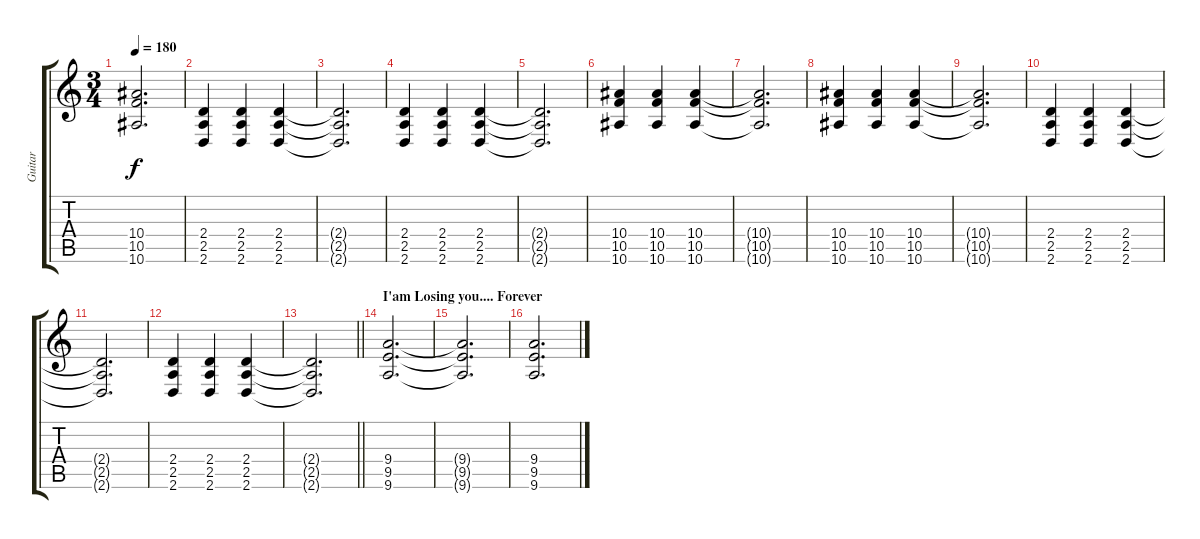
\track ("Guitar" "Guitar") {instrument distortionguitar}
\staff {score tabs}
\tuning (D4 A3 F3 C3 G2 C2) {hide}
\ts (3 4)
\tempo 180
\clef g2
\ks c
(10.4{t} 10.5{t} 10.6{t}).2{d dy f} |
(2.4 2.5 2.6).4 (2.4 2.5 2.6).4 (2.4 2.5 2.6).4 |
(2.4{t} 2.5{t} 2.6{t}).2{d} |
(2.4 2.5 2.6).4 (2.4 2.5 2.6).4 (2.4 2.5 2.6).4 |
(2.4{t} 2.5{t} 2.6{t}).2{d} |
(10.4 10.5 10.6).4 (10.4 10.5 10.6).4 (10.4 10.5 10.6).4 |
(10.4{t} 10.5{t} 10.6{t}).2{d} |
(10.4 10.5 10.6).4 (10.4 10.5 10.6).4 (10.4 10.5 10.6).4 |
(10.4{t} 10.5{t} 10.6{t}).2{d} |
(2.4 2.5 2.6).4 (2.4 2.5 2.6).4 (2.4 2.5 2.6).4 |
(2.4{t} 2.5{t} 2.6{t}).2{d} |
(2.4 2.5 2.6).4 (2.4 2.5 2.6).4 (2.4 2.5 2.6).4 |
\barLineRight lightlight
(2.4{t} 2.5{t} 2.6{t}).2{d} |
\section ("" "I'am Losing you.... Forever")
(9.4 9.5 9.6).2{d} |
(9.4{t} 9.5{t} 9.6{t}).2{d} |
(9.4 9.5 9.6).2{d}
